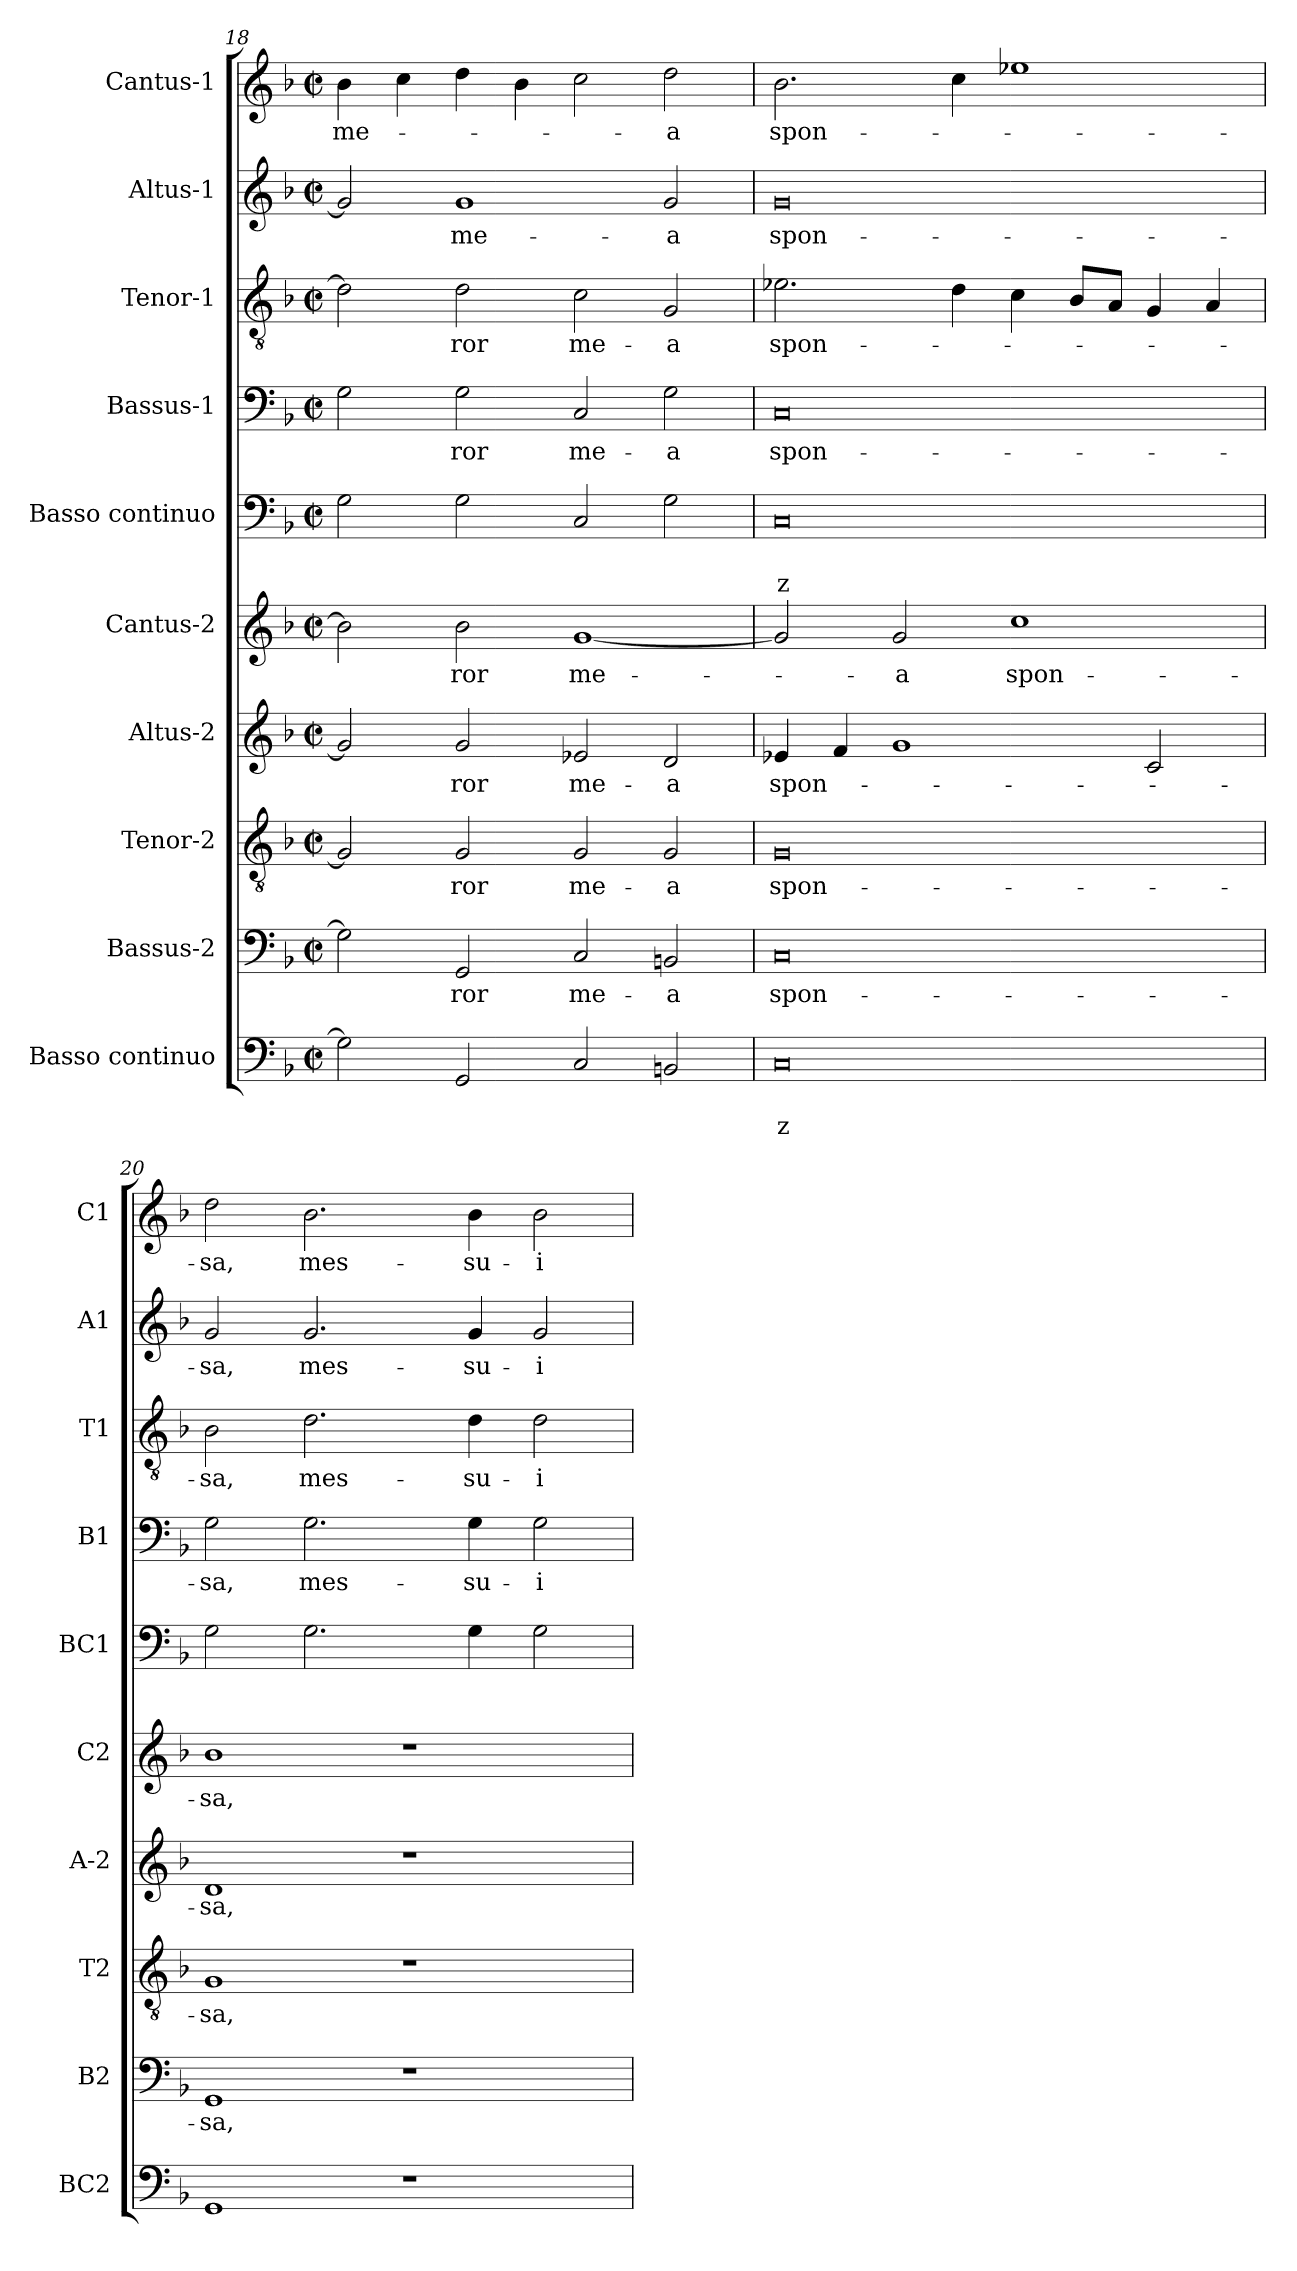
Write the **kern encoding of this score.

**kern	**text	**text	**kern	**text	**kern	**text	**kern	**text	**kern	**text	**kern	**text	**text	**kern	**text	**kern	**text	**kern	**text	**kern	**text
*part10	*part10	*part10	*part9	*part9	*part8	*part8	*part7	*part7	*part6	*part6	*part5	*part5	*part5	*part4	*part4	*part3	*part3	*part2	*part2	*part1	*part1
*staff10	*staff10	*staff10	*staff9	*staff9	*staff8	*staff8	*staff7	*staff7	*staff6	*staff6	*staff5	*staff5	*staff5	*staff4	*staff4	*staff3	*staff3	*staff2	*staff2	*staff1	*staff1
*I"Basso continuo	*	*	*I"Bassus-2	*	*I"Tenor-2	*	*I"Altus-2	*	*I"Cantus-2	*	*I"Basso continuo	*	*	*I"Bassus-1	*	*I"Tenor-1	*	*I"Altus-1	*	*I"Cantus-1	*
*I'BC2	*	*	*I'B2	*	*I'T2	*	*I'A-2	*	*I'C2	*	*I'BC1	*	*	*I'B1	*	*I'T1	*	*I'A1	*	*I'C1	*
*clefF4	*	*	*clefF4	*	*clefGv2	*	*clefG2	*	*clefG2	*	*clefF4	*	*	*clefF4	*	*clefGv2	*	*clefG2	*	*clefG2	*
*k[b-]	*	*	*k[b-]	*	*k[b-]	*	*k[b-]	*	*k[b-]	*	*k[b-]	*	*	*k[b-]	*	*k[b-]	*	*k[b-]	*	*k[b-]	*
*F:	*	*	*F:	*	*F:	*	*F:	*	*F:	*	*F:	*	*	*F:	*	*F:	*	*F:	*	*F:	*
*M2/2	*	*	*M2/2	*	*M2/2	*	*M2/2	*	*M2/2	*	*M2/2	*	*	*M2/2	*	*M2/2	*	*M2/2	*	*M2/2	*
*met(c|)	*	*	*met(c|)	*	*met(c|)	*	*met(c|)	*	*met(c|)	*	*met(c|)	*	*	*met(c|)	*	*met(c|)	*	*met(c|)	*	*met(c|)	*
=18	=18	=18	=18	=18	=18	=18	=18	=18	=18	=18	=18	=18	=18	=18	=18	=18	=18	=18	=18	=18	=18
!	!	!	!	!	!	!	!	!	!	!	!	!	!	!	!	!	!	!	!	!	!LO:LY:b
2G\]	.	.	2G\]	.	2G/]	.	2g/]	.	2b-\]	.	2G\	.	.	2G\	.	2d\]	.	2g/]	.	4b-\	me-
.	.	.	.	.	.	.	.	.	.	.	.	.	.	.	.	.	.	.	.	4cc\	.
!	!	!	!	!LO:LY:b	!	!LO:LY:b	!	!LO:LY:b	!	!LO:LY:b	!	!	!	!	!LO:LY:b	!	!LO:LY:b	!	!LO:LY:b	!	!
2GG/	.	.	2GG/	-ror	2G/	-ror	2g/	-ror	2b-\	-ror	2G\	.	.	2G\	-ror	2d\	-ror	1g	me-	4dd\	.
.	.	.	.	.	.	.	.	.	.	.	.	.	.	.	.	.	.	.	.	4b-\	.
!	!	!	!	!LO:LY:b	!	!LO:LY:b	!	!LO:LY:b	!	!LO:LY:b	!	!	!	!	!LO:LY:b	!	!LO:LY:b	!	!	!	!
2C/	.	.	2C/	me-	2G/	me-	2e-X/	me-	[1g	me-	2C/	.	.	2C/	me-	2c\	me-	.	.	2cc\	.
!	!	!	!	!LO:LY:b	!	!LO:LY:b	!	!LO:LY:b	!	!	!	!	!	!	!LO:LY:b	!	!LO:LY:b	!	!LO:LY:b	!	!LO:LY:b
2BBn/	.	.	2BBn/	-a	2G/	-a	2d/	-a	.	.	2G\	.	.	2G\	-a	2G/	-a	2g/	-a	2dd\	-a
!!LO:PB:g=z
=19	=19	=19	=19	=19	=19	=19	=19	=19	=19	=19	=19	=19	=19	=19	=19	=19	=19	=19	=19	=19	=19
!	!	!LO:LY:b	!	!LO:LY:b	!	!LO:LY:b	!	!LO:LY:b	!	!	!	!	!LO:LY:b	!	!LO:LY:b	!	!LO:LY:b	!	!LO:LY:b	!	!LO:LY:b
0C	.	z	0C	spon-	0G	spon-	4e-X/	spon-	2g/]	.	0C	.	z	0C	spon-	2.e-X\	spon-	0g	spon-	2.b-\	spon-
.	.	.	.	.	.	.	4f/	.	.	.	.	.	.	.	.	.	.	.	.	.	.
!	!	!	!	!	!	!	!	!	!	!LO:LY:b	!	!	!	!	!	!	!	!	!	!	!
.	.	.	.	.	.	.	1g	.	2g/	-a	.	.	.	.	.	.	.	.	.	.	.
.	.	.	.	.	.	.	.	.	.	.	.	.	.	.	.	4d\	.	.	.	4cc\	.
!	!	!	!	!	!	!	!	!	!	!LO:LY:b	!	!	!	!	!	!	!	!	!	!	!
.	.	.	.	.	.	.	.	.	1cc	spon-	.	.	.	.	.	4c\	.	.	.	1ee-X	.
.	.	.	.	.	.	.	.	.	.	.	.	.	.	.	.	8B-/L	.	.	.	.	.
.	.	.	.	.	.	.	.	.	.	.	.	.	.	.	.	8A/J	.	.	.	.	.
.	.	.	.	.	.	.	2c/	.	.	.	.	.	.	.	.	4G/	.	.	.	.	.
.	.	.	.	.	.	.	.	.	.	.	.	.	.	.	.	4A/	.	.	.	.	.
=20	=20	=20	=20	=20	=20	=20	=20	=20	=20	=20	=20	=20	=20	=20	=20	=20	=20	=20	=20	=20	=20
!	!	!	!	!LO:LY:b	!	!LO:LY:b	!	!LO:LY:b	!	!LO:LY:b	!	!	!	!	!LO:LY:b	!	!LO:LY:b	!	!LO:LY:b	!	!LO:LY:b
1GG	.	.	1GG	-sa,	1G	-sa,	1d	-sa,	1b-	-sa,	2G\	.	.	2G\	-sa,	2B-\	-sa,	2g/	-sa,	2dd\	-sa,
!	!	!	!	!	!	!	!	!	!	!	!	!	!	!	!LO:LY:b	!	!LO:LY:b	!	!LO:LY:b	!	!LO:LY:b
.	.	.	.	.	.	.	.	.	.	.	2.G\	.	.	2.G\	mes-	2.d\	mes-	2.g/	mes-	2.b-\	mes-
1r	.	.	1r	.	1r	.	1r	.	1r	.	.	.	.	.	.	.	.	.	.	.	.
!	!	!	!	!	!	!	!	!	!	!	!	!	!	!	!LO:LY:b	!	!LO:LY:b	!	!LO:LY:b	!	!LO:LY:b
.	.	.	.	.	.	.	.	.	.	.	4G\	.	.	4G\	-su-	4d\	-su-	4g/	-su-	4b-\	-su-
!	!	!	!	!	!	!	!	!	!	!	!	!	!	!	!LO:LY:b	!	!LO:LY:b	!	!LO:LY:b	!	!LO:LY:b
.	.	.	.	.	.	.	.	.	.	.	2G\	.	.	2G\	-i	2d\	-i	2g/	-i	2b-\	-i
=	=	=	=	=	=	=	=	=	=	=	=	=	=	=	=	=	=	=	=	=	=
*-	*-	*-	*-	*-	*-	*-	*-	*-	*-	*-	*-	*-	*-	*-	*-	*-	*-	*-	*-	*-	*-
